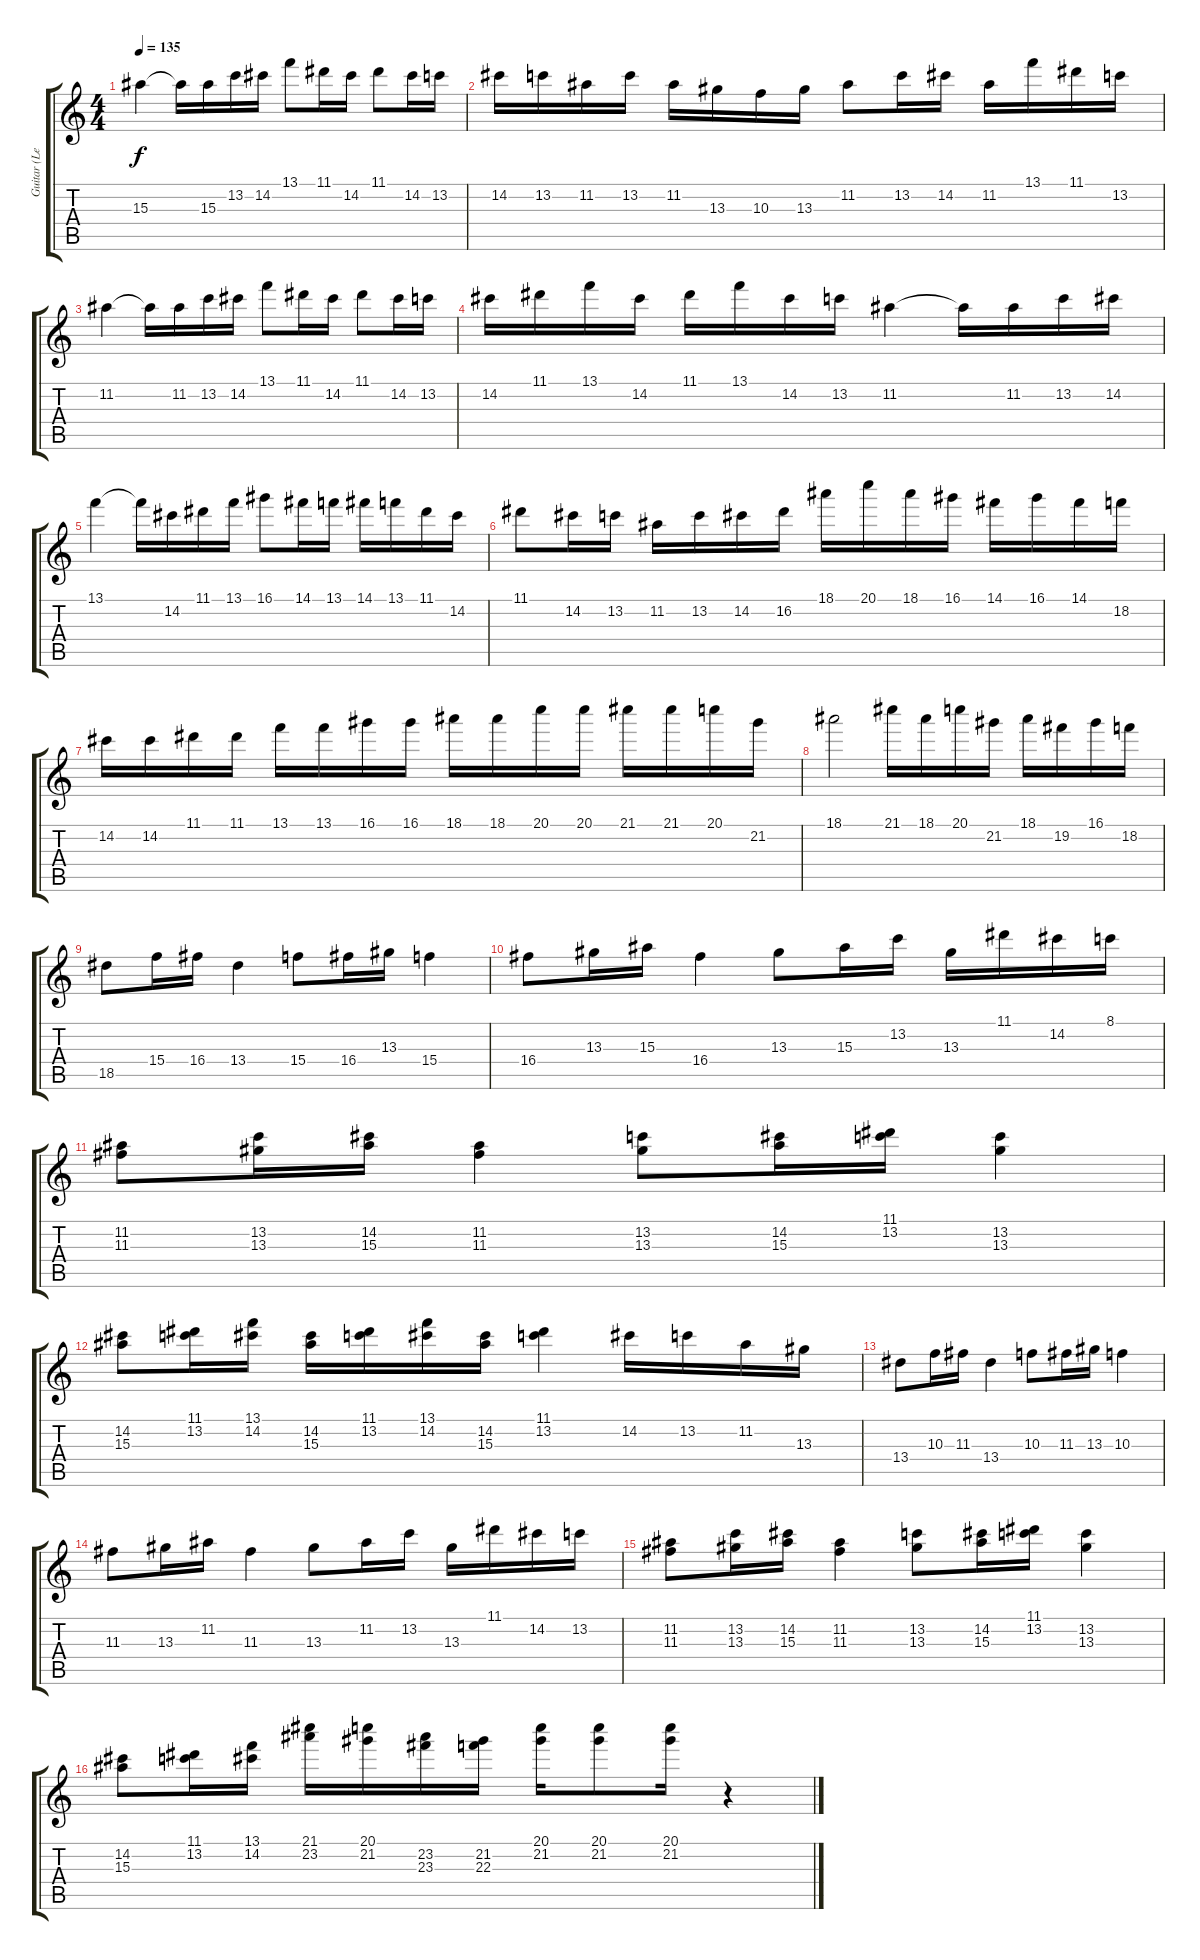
\track ("Guitar (Lead)" "Guitar (Le") {instrument distortionguitar}
\staff {score tabs}
\tuning (E4 B3 G3 D3 A2 E2) {hide}
\ts (4 4)
\tempo 135
\clef g2
\ks c
15.3.4{dy f} 15.3{t}.16 15.3.16 13.2.16 14.2.16 13.1.8 11.1.16 14.2.16 11.1.8 14.2.16 13.2.16 |
14.2.16 13.2.16 11.2.16 13.2.16 11.2.16 13.3.16 10.3.16 13.3.16 11.2.8 13.2.16 14.2.16 11.2.16 13.1.16 11.1.16 13.2.16 |
11.2.4 11.2{t}.16 11.2.16 13.2.16 14.2.16 13.1.8 11.1.16 14.2.16 11.1.8 14.2.16 13.2.16 |
14.2.16 11.1.16 13.1.16 14.2.16 11.1.16 13.1.16 14.2.16 13.2.16 11.2.4 11.2{t}.16 11.2.16 13.2.16 14.2.16 |
13.1.4 13.1{t}.16 14.2.16 11.1.16 13.1.16 16.1.8 14.1.16 13.1.16 14.1.16 13.1.16 11.1.16 14.2.16 |
11.1.8 14.2.16 13.2.16 11.2.16 13.2.16 14.2.16 16.2.16 18.1.16 20.1.16 18.1.16 16.1.16 14.1.16 16.1.16 14.1.16 18.2.16 |
14.2.16 14.2.16 11.1.16 11.1.16 13.1.16 13.1.16 16.1.16 16.1.16 18.1.16 18.1.16 20.1.16 20.1.16 21.1.16 21.1.16 20.1.16 21.2.16 |
18.1.2 21.1.16 18.1.16 20.1.16 21.2.16 18.1.16 19.2.16 16.1.16 18.2.16 |
18.5.8 15.4.16 16.4.16 13.4.4 15.4.8 16.4.16 13.3.16 15.4.4 |
16.4.8 13.3.16 15.3.16 16.4.4 13.3.8 15.3.16 13.2.16 13.3.16 11.1.16 14.2.16 8.1.16 |
(11.2 11.3).8 (13.2 13.3).16 (14.2 15.3).16 (11.2 11.3).4 (13.2 13.3).8 (14.2 15.3).16 (11.1 13.2).16 (13.2 13.3).4 |
(14.2 15.3).8 (11.1 13.2).16 (13.1 14.2).16 (14.2 15.3).16 (11.1 13.2).16 (13.1 14.2).16 (14.2 15.3).16 (11.1 13.2).4 14.2.16 13.2.16 11.2.16 13.3.16 |
13.4.8 10.3.16 11.3.16 13.4.4 10.3.8 11.3.16 13.3.16 10.3.4 |
11.3.8 13.3.16 11.2.16 11.3.4 13.3.8 11.2.16 13.2.16 13.3.16 11.1.16 14.2.16 13.2.16 |
(11.2 11.3).8 (13.2 13.3).16 (14.2 15.3).16 (11.2 11.3).4 (13.2 13.3).8 (14.2 15.3).16 (11.1 13.2).16 (13.2 13.3).4 |
(14.2 15.3).8 (11.1 13.2).16 (13.1 14.2).16 (21.1 23.2).16 (20.1 21.2).16 (23.2 23.3).16 (21.2 22.3).16 (20.1 21.2).16 (20.1 21.2).8 (20.1 21.2).16 r.4
